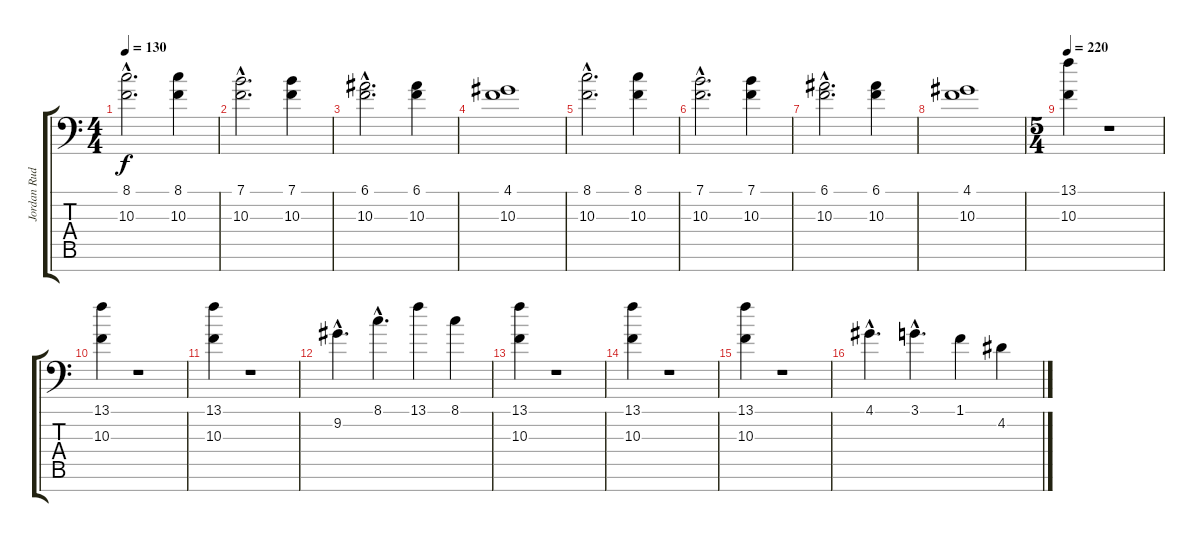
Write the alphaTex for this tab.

\track ("Jordan Rudess Right Hand" "Jordan Rud") {instrument synthstrings1}
\staff {score tabs}
\tuning (E4 B3 G3 D3 A2 E2 C-1) {hide}
\ts (4 4)
\tempo 130
\clef f4
\ks c
(8.1{hac} 10.3{hac}).2{d dy f instrument synthstrings1} (8.1 10.3).4 |
(7.1{hac} 10.3{hac}).2{d} (7.1 10.3).4 |
(6.1{hac} 10.3{hac}).2{d} (6.1 10.3).4 |
(4.1 10.3).1 |
(8.1{hac} 10.3{hac}).2{d} (8.1 10.3).4 |
(7.1{hac} 10.3{hac}).2{d} (7.1 10.3).4 |
(6.1{hac} 10.3{hac}).2{d} (6.1 10.3).4 |
(4.1 10.3).1 |
\ts (5 4)
\tempo 220
(13.1 10.3).4 r.1 |
(13.1 10.3).4 r.1 |
(13.1 10.3).4 r.1 |
9.2{hac}.4{d} 8.1{hac}.4{d} 13.1.4 8.1.4 |
(13.1 10.3).4 r.1 |
(13.1 10.3).4 r.1 |
(13.1 10.3).4 r.1 |
4.1{hac}.4{d} 3.1{hac}.4{d} 1.1.4 4.2.4
